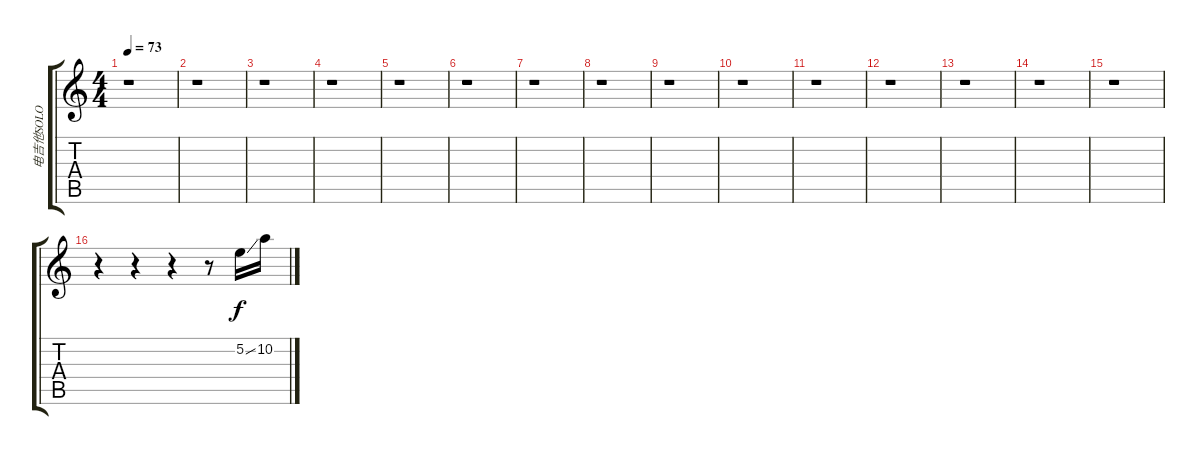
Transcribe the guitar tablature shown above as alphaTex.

\track ("电吉他SOLO" "电吉他SOLO") {instrument distortionguitar}
\staff {score tabs}
\tuning (E4 B3 G3 D3 A2 E2) {hide}
\ts (4 4)
\tempo 73
\clef g2
\ks c
r.1{dy f} |
r.1 |
r.1 |
r.1 |
r.1 |
r.1 |
r.1 |
r.1 |
r.1 |
r.1 |
r.1 |
r.1 |
r.1 |
r.1 |
r.1 |
r.4 r.4 r.4 r.8 5.2{ss}.16 10.2.16
